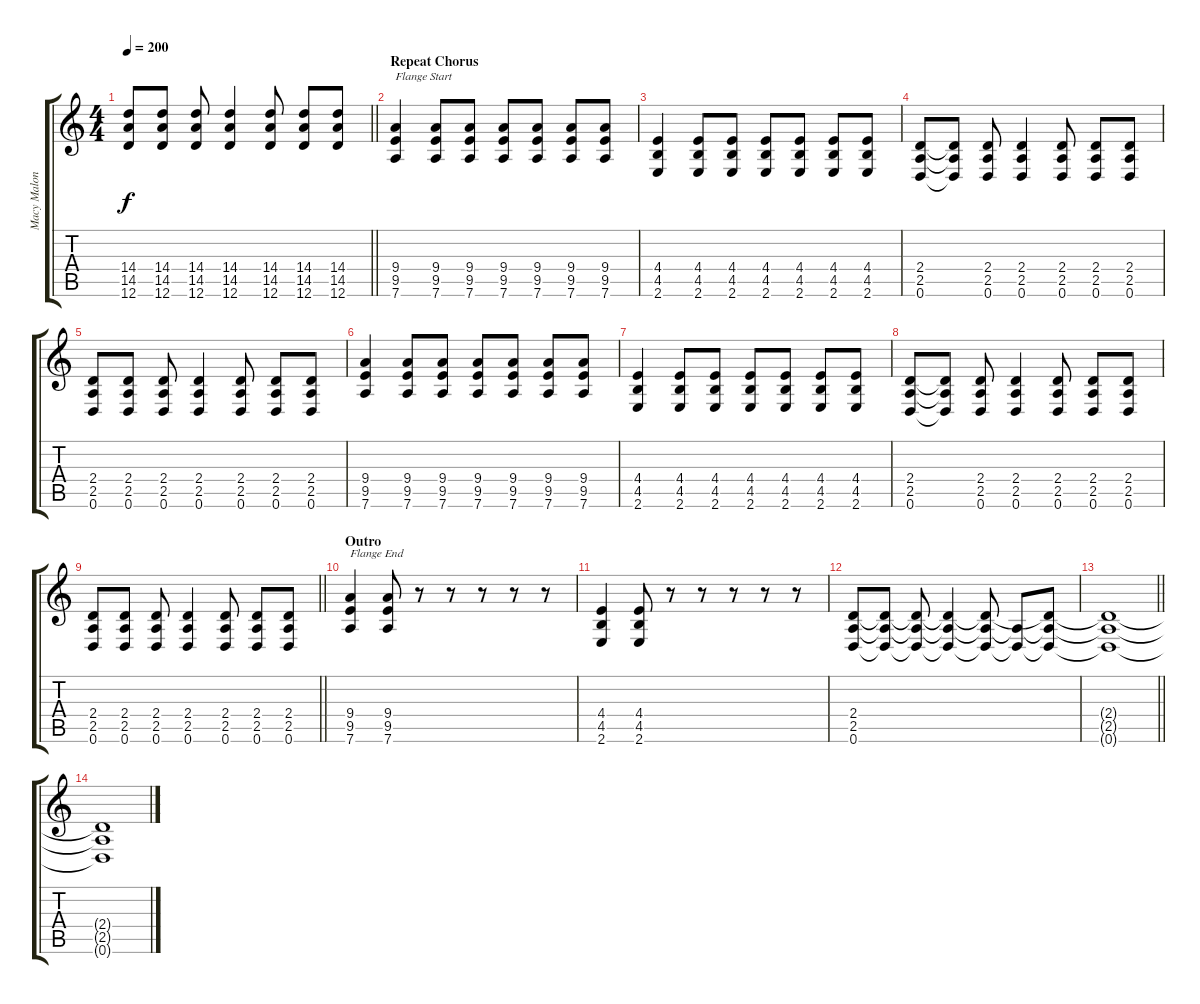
\track ("Macy Malone" "Macy Malon") {instrument distortionguitar}
\staff {score tabs}
\tuning (D4 A3 F3 C3 G2 D2) {hide}
\ts (4 4)
\tempo 200
\clef g2
\barLineRight lightlight
\ks c
(14.4 14.5 12.6).8{dy f} (14.4 14.5 12.6).8 (14.4 14.5 12.6).8 (14.4 14.5 12.6).4 (14.4 14.5 12.6).8 (14.4 14.5 12.6).8 (14.4 14.5 12.6).8 |
\section ("" "Repeat Chorus")
(9.4 9.5 7.6).4{txt "Flange Start"} (9.4 9.5 7.6).8 (9.4 9.5 7.6).8 (9.4 9.5 7.6).8 (9.4 9.5 7.6).8 (9.4 9.5 7.6).8 (9.4 9.5 7.6).8 |
(4.4 4.5 2.6).4 (4.4 4.5 2.6).8 (4.4 4.5 2.6).8 (4.4 4.5 2.6).8 (4.4 4.5 2.6).8 (4.4 4.5 2.6).8 (4.4 4.5 2.6).8 |
(2.4 2.5 0.6).8 (2.4{t} 2.5{t} 0.6{t}).8 (2.4 2.5 0.6).8 (2.4 2.5 0.6).4 (2.4 2.5 0.6).8 (2.4 2.5 0.6).8 (2.4 2.5 0.6).8 |
(2.4 2.5 0.6).8 (2.4 2.5 0.6).8 (2.4 2.5 0.6).8 (2.4 2.5 0.6).4 (2.4 2.5 0.6).8 (2.4 2.5 0.6).8 (2.4 2.5 0.6).8 |
(9.4 9.5 7.6).4 (9.4 9.5 7.6).8 (9.4 9.5 7.6).8 (9.4 9.5 7.6).8 (9.4 9.5 7.6).8 (9.4 9.5 7.6).8 (9.4 9.5 7.6).8 |
(4.4 4.5 2.6).4 (4.4 4.5 2.6).8 (4.4 4.5 2.6).8 (4.4 4.5 2.6).8 (4.4 4.5 2.6).8 (4.4 4.5 2.6).8 (4.4 4.5 2.6).8 |
(2.4 2.5 0.6).8 (2.4{t} 2.5{t} 0.6{t}).8 (2.4 2.5 0.6).8 (2.4 2.5 0.6).4 (2.4 2.5 0.6).8 (2.4 2.5 0.6).8 (2.4 2.5 0.6).8 |
\barLineRight lightlight
(2.4 2.5 0.6).8 (2.4 2.5 0.6).8 (2.4 2.5 0.6).8 (2.4 2.5 0.6).4 (2.4 2.5 0.6).8 (2.4 2.5 0.6).8 (2.4 2.5 0.6).8 |
\section ("" "Outro")
(9.4 9.5 7.6).4{txt "Flange End"} (9.4 9.5 7.6).8 r.8 r.8 r.8 r.8 r.8 |
(4.4 4.5 2.6).4 (4.4 4.5 2.6).8 r.8 r.8 r.8 r.8 r.8 |
(2.4 2.5 0.6).8 (2.4{t} 2.5{t} 0.6{t}).8 (2.4{t} 2.5{t} 0.6{t}).8 (2.4{t} 2.5{t} 0.6{t}).4 (2.4{t} 2.5{t} 0.6{t}).8 (2.5{t} 0.6{t}).8 (2.4{t} 2.5{t} 0.6{t}).8 |
\barLineRight lightlight
(2.4{t} 2.5{t} 0.6{t}).1 |
(2.4{t} 2.5{t} 0.6{t}).1
